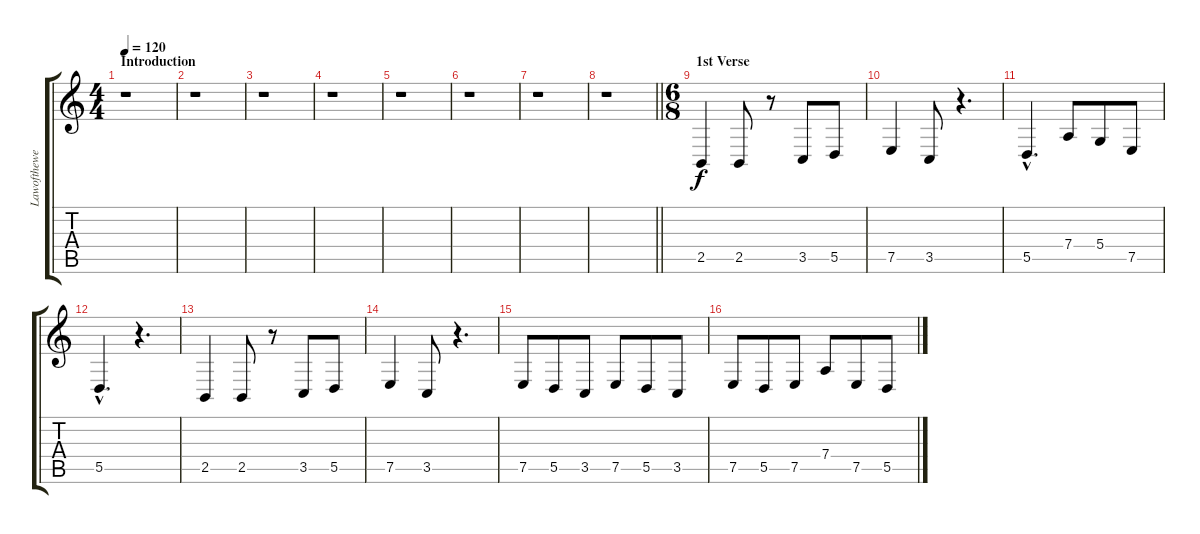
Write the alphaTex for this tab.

\track ("Lawofthewest (vocals)" "Lawofthewe") {instrument oboe}
\staff {score tabs}
\tuning (E4 B3 G3 D3 A2 E2) {hide}
\ts (4 4)
\section ("" "Introduction")
\tempo 120
\clef g2
\ks c
r.1{dy f instrument oboe} |
r.1 |
r.1 |
r.1 |
r.1 |
r.1 |
r.1 |
\barLineRight lightlight
r.1 |
\ts (6 8)
\section ("" "1st Verse")
2.5.4 2.5.8 r.8 3.5.8 5.5.8 |
7.5.4 3.5.8 r.4{d} |
5.5{hac}.4{d} 7.4.8 5.4.8 7.5.8 |
5.5{hac}.4{d} r.4{d} |
2.5.4 2.5.8 r.8 3.5.8 5.5.8 |
7.5.4 3.5.8 r.4{d} |
7.5.8 5.5.8 3.5.8 7.5.8 5.5.8 3.5.8 |
7.5.8 5.5.8 7.5.8 7.4.8 7.5.8 5.5.8
